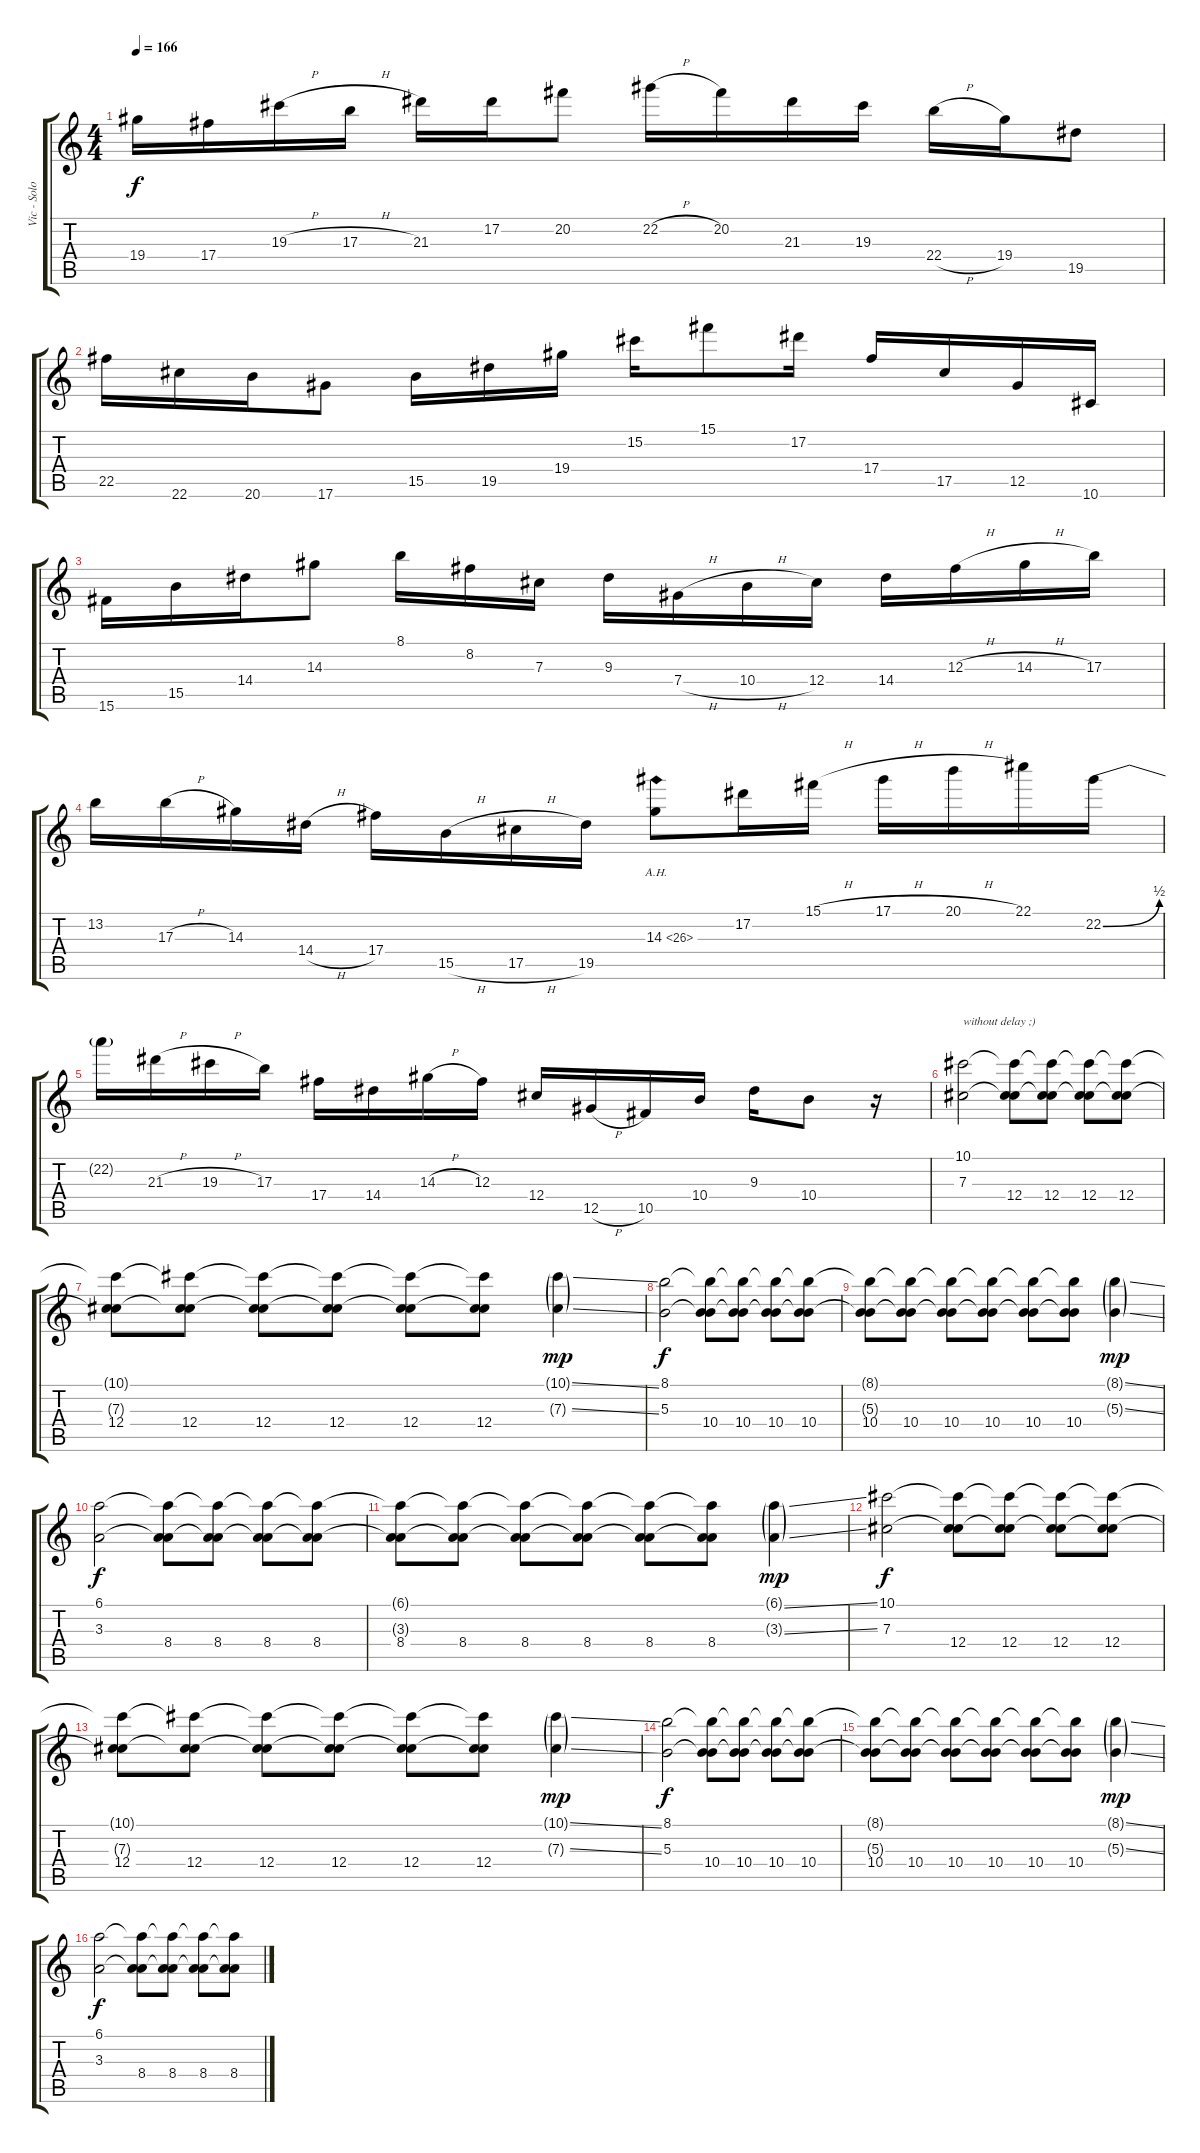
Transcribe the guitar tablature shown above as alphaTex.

\track ("Vic - Solo" "Vic - Solo") {instrument distortionguitar}
\staff {score tabs}
\tuning (Eb4 Bb3 Gb3 Db3 Ab2 Eb2) {hide}
\ts (4 4)
\tempo 166
\clef g2
\ks c
19.4.16{dy f} 17.4.16 19.3{h}.16 17.3{h}.16 21.3.16 17.2.16 20.2.8 22.2{h}.16 20.2.16 21.3.16 19.3.16 22.4{h}.16 19.4.16 19.5.8 |
22.5.16 22.6.16 20.6.16 17.6.8 15.5.16 19.5.16 19.4.16 15.2.16 15.1.8 17.2.16 17.4.16 17.5.16 12.5.16 10.6.16 |
15.6.16 15.5.16 14.4.16 14.3.8 8.1.16 8.2.16 7.3.16 9.3.16 7.4{h}.16 10.4{h}.16 12.4.16 14.4.16 12.3{h}.16 14.3{h}.16 17.3.16 |
13.2.16 17.3{h}.16 14.3.16 14.4{h}.16 17.4.16 15.5{h}.16 17.5{h}.16 19.5.16 14.3{ah 12}.8 17.2.16 15.1{h}.16 17.1{h}.16 20.1{h}.16 22.1.16 22.2{be (bend 0 0 60 2)}.16 |
22.2{t}.16 21.3{h}.16 19.3{h}.16 17.3.16 17.4.16 14.4.16 14.3{h}.16 12.3.16 12.4.16 12.5{h}.16 10.5.16 10.4.16 9.3.16 10.4.8 r.16 |
(10.1 7.3).2{txt "without delay ;)" volume 12} (10.1{t} 7.3{t} 12.4).8 (10.1{t} 7.3{t} 12.4).8 (10.1{t} 7.3{t} 12.4).8 (10.1{t} 7.3{t} 12.4).8 |
(10.1{t} 7.3{t} 12.4).8 (10.1{t} 7.3{t} 12.4).8 (10.1{t} 7.3{t} 12.4).8 (10.1{t} 7.3{t} 12.4).8 (10.1{t} 7.3{t} 12.4).8 (10.1{t} 7.3{t} 12.4).8 (10.1{ss g} 7.3{ss g}).4{dy mp} |
(8.1 5.3).2{dy f} (8.1{t} 5.3{t} 10.4).8 (8.1{t} 5.3{t} 10.4).8 (8.1{t} 5.3{t} 10.4).8 (8.1{t} 5.3{t} 10.4).8 |
(8.1{t} 5.3{t} 10.4).8 (8.1{t} 5.3{t} 10.4).8 (8.1{t} 5.3{t} 10.4).8 (8.1{t} 5.3{t} 10.4).8 (8.1{t} 5.3{t} 10.4).8 (8.1{t} 5.3{t} 10.4).8 (8.1{ss g} 5.3{ss g}).4{dy mp} |
(6.1 3.3).2{dy f} (6.1{t} 3.3{t} 8.4).8 (6.1{t} 3.3{t} 8.4).8 (6.1{t} 3.3{t} 8.4).8 (6.1{t} 3.3{t} 8.4).8 |
(6.1{t} 3.3{t} 8.4).8 (6.1{t} 3.3{t} 8.4).8 (6.1{t} 3.3{t} 8.4).8 (6.1{t} 3.3{t} 8.4).8 (6.1{t} 3.3{t} 8.4).8 (6.1{t} 3.3{t} 8.4).8 (6.1{ss g} 3.3{ss g}).4{dy mp} |
(10.1 7.3).2{dy f} (10.1{t} 7.3{t} 12.4).8 (10.1{t} 7.3{t} 12.4).8 (10.1{t} 7.3{t} 12.4).8 (10.1{t} 7.3{t} 12.4).8 |
(10.1{t} 7.3{t} 12.4).8 (10.1{t} 7.3{t} 12.4).8 (10.1{t} 7.3{t} 12.4).8 (10.1{t} 7.3{t} 12.4).8 (10.1{t} 7.3{t} 12.4).8 (10.1{t} 7.3{t} 12.4).8 (10.1{ss g} 7.3{ss g}).4{dy mp} |
(8.1 5.3).2{dy f} (8.1{t} 5.3{t} 10.4).8 (8.1{t} 5.3{t} 10.4).8 (8.1{t} 5.3{t} 10.4).8 (8.1{t} 5.3{t} 10.4).8 |
(8.1{t} 5.3{t} 10.4).8 (8.1{t} 5.3{t} 10.4).8 (8.1{t} 5.3{t} 10.4).8 (8.1{t} 5.3{t} 10.4).8 (8.1{t} 5.3{t} 10.4).8 (8.1{t} 5.3{t} 10.4).8 (8.1{ss g} 5.3{ss g}).4{dy mp} |
(6.1 3.3).2{dy f} (6.1{t} 3.3{t} 8.4).8 (6.1{t} 3.3{t} 8.4).8 (6.1{t} 3.3{t} 8.4).8 (6.1{t} 3.3{t} 8.4).8
